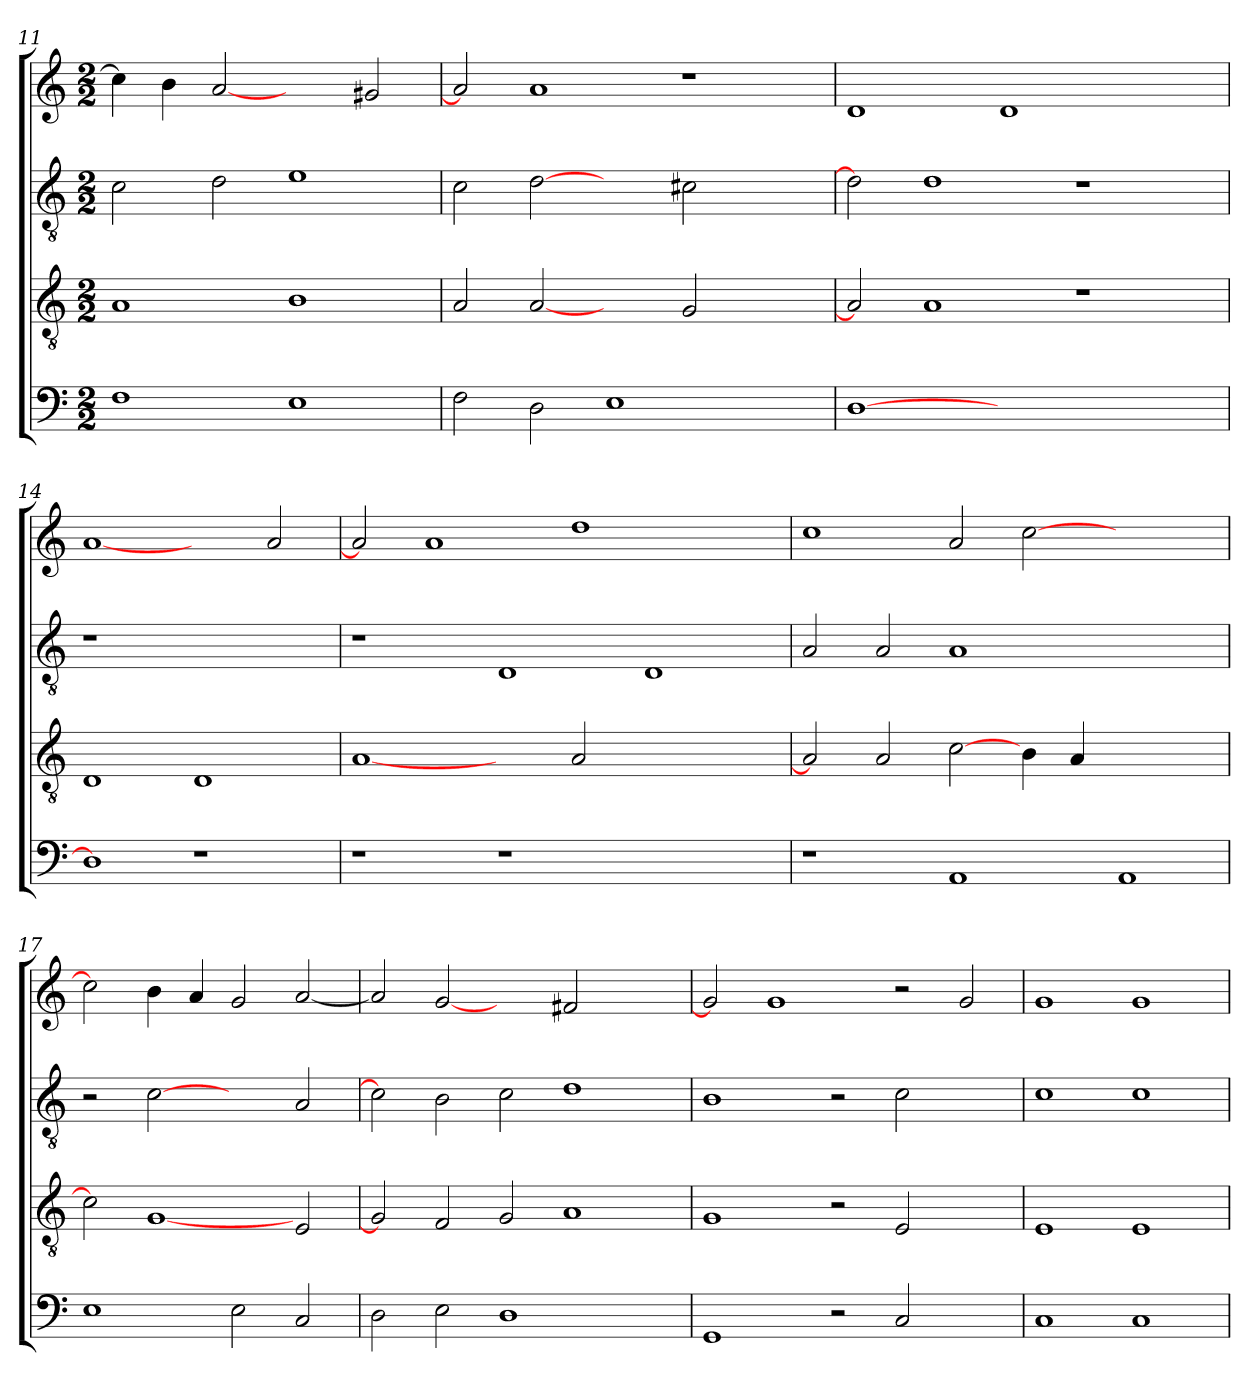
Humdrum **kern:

**kern	**kern	**kern	**kern
*part4	*part3	*part2	*part1
*staff4	*staff3	*staff2	*staff1
*clefF4	*clefGv2	*clefGv2	*clefG2
*k[]	*k[]	*k[]	*k[]
*M2/2	*M2/2	*M2/2	*M2/2
=11	=11	=11	=11
1F	1A	2c\	4cc\]
.	.	.	4b\
.	.	2d\	[2a
1E	1B	1e	2ryy
.	.	.	2g#X/
=12	=12	=12	=12
2F\	2A/	2c\	2a]
2D\	[2A	[2d	1a
1E	2ryy	2ryy	.
.	2G/	2c#X\	1r
2ryy	2ryy	2ryy	.
=13	=13	=13	=13
[1D	2A]	2d]	1d
.	1A	1d	.
1.ryy	.	.	1d
.	1r	1r	.
.	.	.	2ryy
=14	=14	=14	=14
1D]	1D	1r	[1a
1r	1D	1ryy	2ryy
.	.	.	2a/
=15	=15	=15	=15
1r	[1A	1r	2a]
.	.	.	1a
1r	2ryy	1D	.
.	2A/	.	1dd
1ryy	1ryy	1D	.
.	.	.	2ryy
=16	=16	=16	=16
1r	2A]	2A/	1cc
.	2A/	2A/	.
1AA	[2c	1A	2a/
.	4B\	.	[2cc\
.	4A/	.	.
1AA	1ryy	1ryy	1ryy
=17	=17	=17	=17
1E	2c]	2r	2cc\]
.	[1G	[2c	4b\
.	.	.	4a/
2E\	.	2ryy	2g/
2C/	2E/	2A/	[2a/
=18	=18	=18	=18
2D\	2G]	2c]	2a/]
2E\	2F/	2B\	[2g
1D	2G/	2c\	2ryy
.	1A	1d	2f#X/
2ryy	.	.	2ryy
=19	=19	=19	=19
1GG	1G	1B	2g]
.	.	.	1g
2r	2r	2r	.
2C/	2E/	2c\	2r
2ryy	2ryy	2ryy	2g/
=20	=20	=20	=20
1C	1E	1c	1g
1C	1E	1c	1g
=	=	=	=
*-	*-	*-	*-
